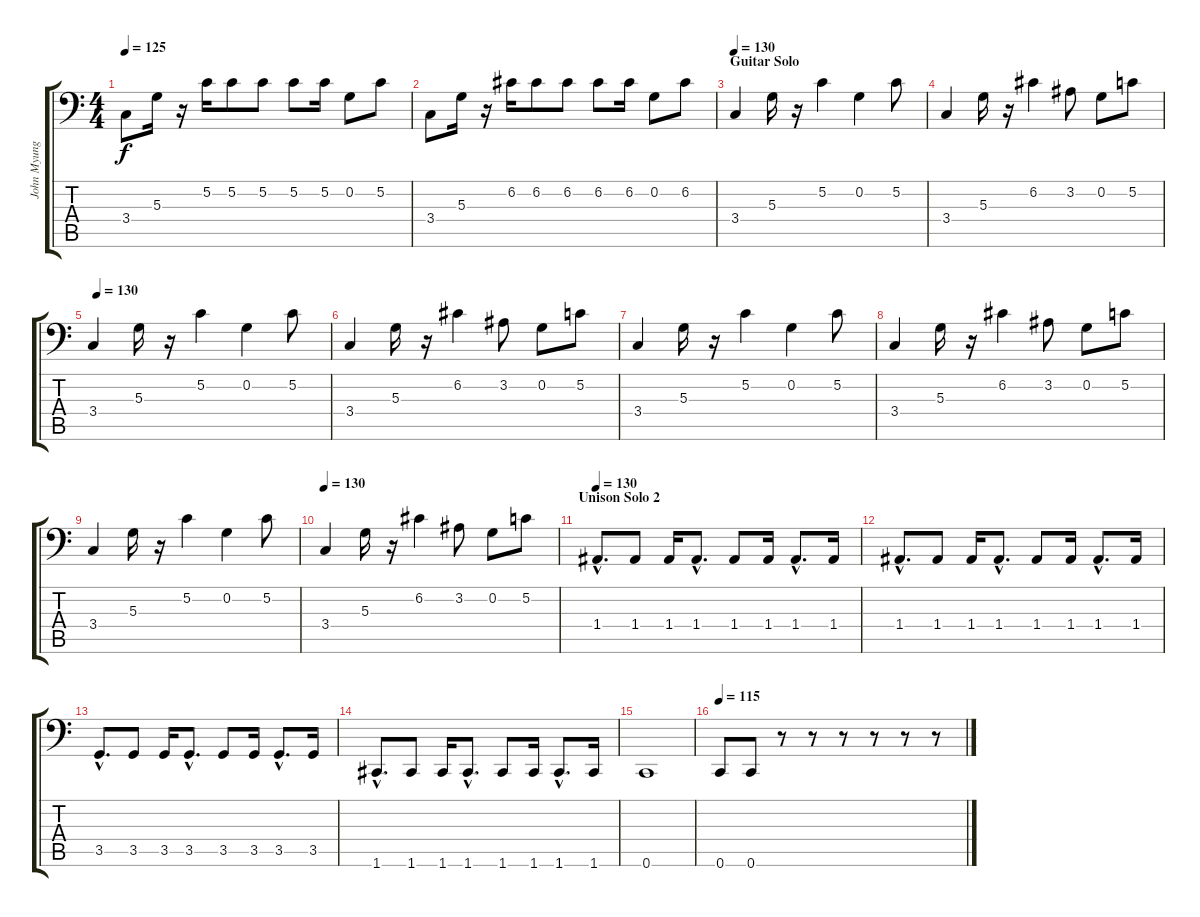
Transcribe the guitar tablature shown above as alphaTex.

\track ("John Myung" "John Myung") {instrument electricbassfinger}
\staff {score tabs}
\tuning (C3 G2 D2 A1 E1 C1) {hide}
\ts (4 4)
\tempo 125
\clef f4
\ks c
3.4.8{dy f} 5.3.16 r.16 5.2.16 5.2.8 5.2.8 5.2.8 5.2.16 0.2.8 5.2.8 |
3.4.8 5.3.16 r.16 6.2.16 6.2.8 6.2.8 6.2.8 6.2.16 0.2.8 6.2.8 |
\section ("" "Guitar Solo")
\tempo 130
3.4.4 5.3.16 r.16 5.2.4 0.2.4 5.2.8 |
3.4.4 5.3.16 r.16 6.2.4 3.2.8 0.2.8 5.2.8 |
\tempo (130 0.020833333333333332)
3.4.4 5.3.16 r.16 5.2.4 0.2.4 5.2.8 |
3.4.4 5.3.16 r.16 6.2.4 3.2.8 0.2.8 5.2.8 |
3.4.4 5.3.16 r.16 5.2.4 0.2.4 5.2.8 |
3.4.4 5.3.16 r.16 6.2.4 3.2.8 0.2.8 5.2.8 |
3.4.4 5.3.16 r.16 5.2.4 0.2.4 5.2.8 |
\tempo 130
3.4.4 5.3.16 r.16 6.2.4 3.2.8 0.2.8 5.2.8 |
\section ("" "Unison Solo 2")
\tempo 130
1.4{hac}.8{d} 1.4.8 1.4.16 1.4{hac}.8{d} 1.4.8 1.4.16 1.4{hac}.8{d} 1.4.16 |
1.4{hac}.8{d} 1.4.8 1.4.16 1.4{hac}.8{d} 1.4.8 1.4.16 1.4{hac}.8{d} 1.4.16 |
3.5{hac}.8{d} 3.5.8 3.5.16 3.5{hac}.8{d} 3.5.8 3.5.16 3.5{hac}.8{d} 3.5.16 |
1.6{hac}.8{d} 1.6.8 1.6.16 1.6{hac}.8{d} 1.6.8 1.6.16 1.6{hac}.8{d} 1.6.16 |
0.6.1 |
\tempo 115
0.6.8 0.6.8 r.8 r.8 r.8 r.8 r.8 r.8
